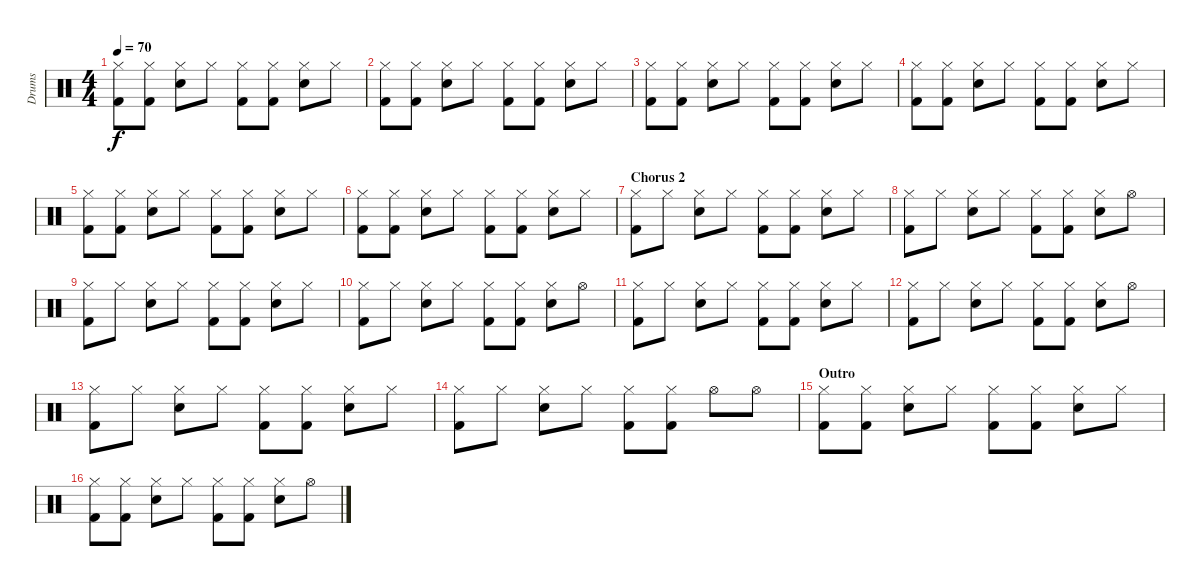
\track ("Drums" "Drums") {instrument percussion}
\staff {score}
\articulation defaults
\ts (4 4)
\tempo 70
\clef neutral
\ks c
("Hi-Hat (closed)" "Kick (hit) 2").8{dy f} ("Hi-Hat (closed)" "Kick (hit) 2").8 ("Hi-Hat (closed)" "Electric Snare (hit)").8 "Hi-Hat (closed)".8 ("Hi-Hat (closed)" "Kick (hit) 2").8 ("Hi-Hat (closed)" "Kick (hit) 2").8 ("Hi-Hat (closed)" "Electric Snare (hit)").8 "Hi-Hat (closed)".8 |
("Hi-Hat (closed)" "Kick (hit) 2").8 ("Hi-Hat (closed)" "Kick (hit) 2").8 ("Hi-Hat (closed)" "Electric Snare (hit)").8 "Hi-Hat (closed)".8 ("Hi-Hat (closed)" "Kick (hit) 2").8 ("Hi-Hat (closed)" "Kick (hit) 2").8 ("Hi-Hat (closed)" "Electric Snare (hit)").8 "Hi-Hat (closed)".8 |
("Hi-Hat (closed)" "Kick (hit) 2").8 ("Hi-Hat (closed)" "Kick (hit) 2").8 ("Hi-Hat (closed)" "Electric Snare (hit)").8 "Hi-Hat (closed)".8 ("Hi-Hat (closed)" "Kick (hit) 2").8 ("Hi-Hat (closed)" "Kick (hit) 2").8 ("Hi-Hat (closed)" "Electric Snare (hit)").8 "Hi-Hat (closed)".8 |
("Hi-Hat (closed)" "Kick (hit) 2").8 ("Hi-Hat (closed)" "Kick (hit) 2").8 ("Hi-Hat (closed)" "Electric Snare (hit)").8 "Hi-Hat (closed)".8 ("Hi-Hat (closed)" "Kick (hit) 2").8 ("Hi-Hat (closed)" "Kick (hit) 2").8 ("Hi-Hat (closed)" "Electric Snare (hit)").8 "Hi-Hat (closed)".8 |
("Hi-Hat (closed)" "Kick (hit) 2").8 ("Hi-Hat (closed)" "Kick (hit) 2").8 ("Hi-Hat (closed)" "Electric Snare (hit)").8 "Hi-Hat (closed)".8 ("Hi-Hat (closed)" "Kick (hit) 2").8 ("Hi-Hat (closed)" "Kick (hit) 2").8 ("Hi-Hat (closed)" "Electric Snare (hit)").8 "Hi-Hat (closed)".8 |
("Hi-Hat (closed)" "Kick (hit) 2").8 ("Hi-Hat (closed)" "Kick (hit) 2").8 ("Hi-Hat (closed)" "Electric Snare (hit)").8 "Hi-Hat (closed)".8 ("Hi-Hat (closed)" "Kick (hit) 2").8 ("Hi-Hat (closed)" "Kick (hit) 2").8 ("Hi-Hat (closed)" "Electric Snare (hit)").8 "Hi-Hat (closed)".8 |
\section ("" "Chorus 2")
("Hi-Hat (closed)" "Kick (hit) 2").8 "Hi-Hat (closed)".8 ("Hi-Hat (closed)" "Electric Snare (hit)").8 "Hi-Hat (closed)".8 ("Hi-Hat (closed)" "Kick (hit) 2").8 ("Hi-Hat (closed)" "Kick (hit) 2").8 ("Hi-Hat (closed)" "Electric Snare (hit)").8 "Hi-Hat (closed)".8 |
("Hi-Hat (closed)" "Kick (hit) 2").8 "Hi-Hat (closed)".8 ("Hi-Hat (closed)" "Electric Snare (hit)").8 "Hi-Hat (closed)".8 ("Hi-Hat (closed)" "Kick (hit) 2").8 ("Hi-Hat (closed)" "Kick (hit) 2").8 ("Hi-Hat (closed)" "Electric Snare (hit)").8 "Hi-Hat (open)".8 |
("Hi-Hat (closed)" "Kick (hit) 2").8 "Hi-Hat (closed)".8 ("Hi-Hat (closed)" "Electric Snare (hit)").8 "Hi-Hat (closed)".8 ("Hi-Hat (closed)" "Kick (hit) 2").8 ("Hi-Hat (closed)" "Kick (hit) 2").8 ("Hi-Hat (closed)" "Electric Snare (hit)").8 "Hi-Hat (closed)".8 |
("Hi-Hat (closed)" "Kick (hit) 2").8 "Hi-Hat (closed)".8 ("Hi-Hat (closed)" "Electric Snare (hit)").8 "Hi-Hat (closed)".8 ("Hi-Hat (closed)" "Kick (hit) 2").8 ("Hi-Hat (closed)" "Kick (hit) 2").8 ("Hi-Hat (closed)" "Electric Snare (hit)").8 "Hi-Hat (open)".8 |
("Hi-Hat (closed)" "Kick (hit) 2").8 "Hi-Hat (closed)".8 ("Hi-Hat (closed)" "Electric Snare (hit)").8 "Hi-Hat (closed)".8 ("Hi-Hat (closed)" "Kick (hit) 2").8 ("Hi-Hat (closed)" "Kick (hit) 2").8 ("Hi-Hat (closed)" "Electric Snare (hit)").8 "Hi-Hat (closed)".8 |
("Hi-Hat (closed)" "Kick (hit) 2").8 "Hi-Hat (closed)".8 ("Hi-Hat (closed)" "Electric Snare (hit)").8 "Hi-Hat (closed)".8 ("Hi-Hat (closed)" "Kick (hit) 2").8 ("Hi-Hat (closed)" "Kick (hit) 2").8 ("Hi-Hat (closed)" "Electric Snare (hit)").8 "Hi-Hat (open)".8 |
("Hi-Hat (closed)" "Kick (hit) 2").8 "Hi-Hat (closed)".8 ("Hi-Hat (closed)" "Electric Snare (hit)").8 "Hi-Hat (closed)".8 ("Hi-Hat (closed)" "Kick (hit) 2").8 ("Hi-Hat (closed)" "Kick (hit) 2").8 ("Hi-Hat (closed)" "Electric Snare (hit)").8 "Hi-Hat (closed)".8 |
("Hi-Hat (closed)" "Kick (hit) 2").8 "Hi-Hat (closed)".8 ("Hi-Hat (closed)" "Electric Snare (hit)").8 "Hi-Hat (closed)".8 ("Hi-Hat (closed)" "Kick (hit) 2").8 ("Hi-Hat (closed)" "Kick (hit) 2").8 "Hi-Hat (open)".8 "Hi-Hat (open)".8 |
\section ("" "Outro")
("Hi-Hat (closed)" "Kick (hit) 2").8 ("Hi-Hat (closed)" "Kick (hit) 2").8 ("Hi-Hat (closed)" "Electric Snare (hit)").8 "Hi-Hat (closed)".8 ("Hi-Hat (closed)" "Kick (hit) 2").8 ("Hi-Hat (closed)" "Kick (hit) 2").8 ("Hi-Hat (closed)" "Electric Snare (hit)").8 "Hi-Hat (closed)".8 |
("Hi-Hat (closed)" "Kick (hit) 2").8 ("Hi-Hat (closed)" "Kick (hit) 2").8 ("Hi-Hat (closed)" "Electric Snare (hit)").8 "Hi-Hat (closed)".8 ("Hi-Hat (closed)" "Kick (hit) 2").8 ("Hi-Hat (closed)" "Kick (hit) 2").8 ("Hi-Hat (closed)" "Electric Snare (hit)").8 "Hi-Hat (open)".8
